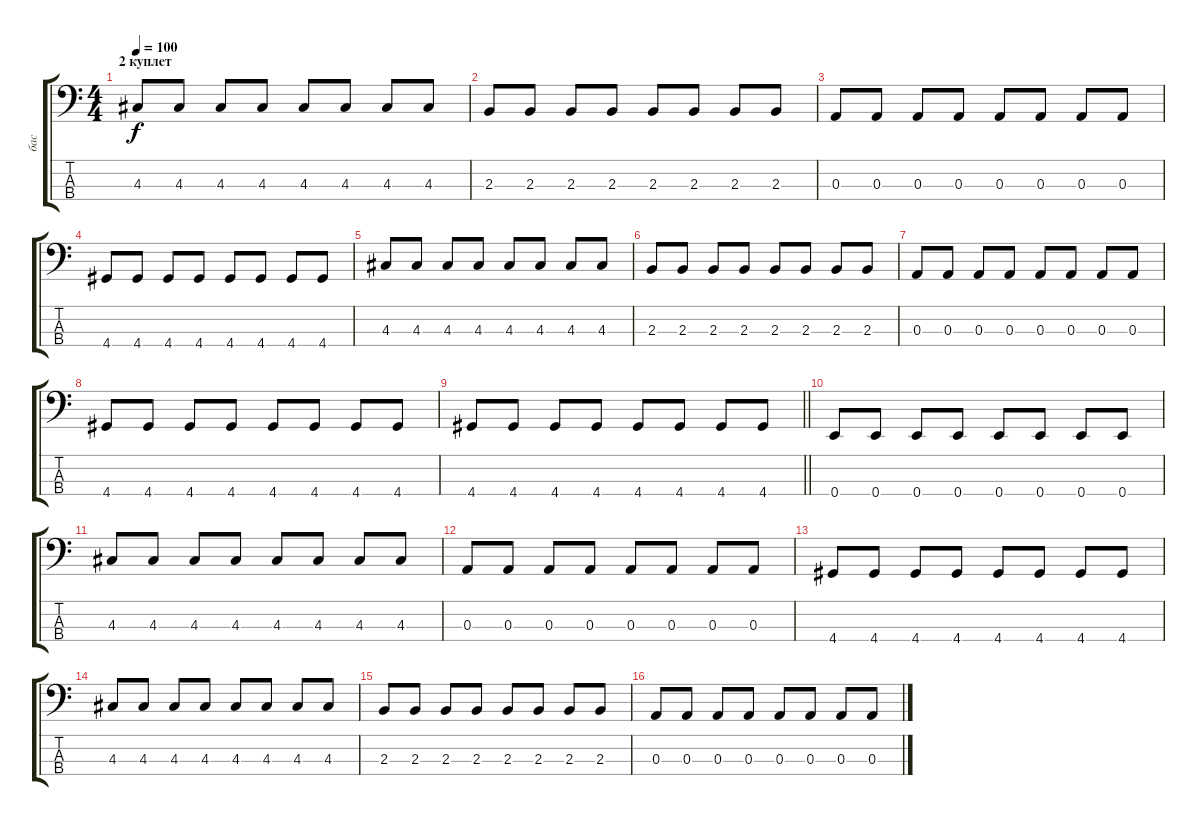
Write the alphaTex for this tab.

\track ("бас" "бас") {instrument electricbassfinger}
\staff {score tabs}
\tuning (G2 D2 A1 E1) {hide}
\ts (4 4)
\section ("" "2 куплет")
\tempo 100
\clef f4
\ks c
4.3.8{dy f} 4.3.8 4.3.8 4.3.8 4.3.8 4.3.8 4.3.8 4.3.8 |
2.3.8 2.3.8 2.3.8 2.3.8 2.3.8 2.3.8 2.3.8 2.3.8 |
0.3.8 0.3.8 0.3.8 0.3.8 0.3.8 0.3.8 0.3.8 0.3.8 |
4.4.8 4.4.8 4.4.8 4.4.8 4.4.8 4.4.8 4.4.8 4.4.8 |
4.3.8 4.3.8 4.3.8 4.3.8 4.3.8 4.3.8 4.3.8 4.3.8 |
2.3.8 2.3.8 2.3.8 2.3.8 2.3.8 2.3.8 2.3.8 2.3.8 |
0.3.8 0.3.8 0.3.8 0.3.8 0.3.8 0.3.8 0.3.8 0.3.8 |
4.4.8 4.4.8 4.4.8 4.4.8 4.4.8 4.4.8 4.4.8 4.4.8 |
\barLineRight lightlight
4.4.8 4.4.8 4.4.8 4.4.8 4.4.8 4.4.8 4.4.8 4.4.8 |
\section ("" "")
0.4.8 0.4.8 0.4.8 0.4.8 0.4.8 0.4.8 0.4.8 0.4.8 |
4.3.8 4.3.8 4.3.8 4.3.8 4.3.8 4.3.8 4.3.8 4.3.8 |
0.3.8 0.3.8 0.3.8 0.3.8 0.3.8 0.3.8 0.3.8 0.3.8 |
4.4.8 4.4.8 4.4.8 4.4.8 4.4.8 4.4.8 4.4.8 4.4.8 |
4.3.8 4.3.8 4.3.8 4.3.8 4.3.8 4.3.8 4.3.8 4.3.8 |
2.3.8 2.3.8 2.3.8 2.3.8 2.3.8 2.3.8 2.3.8 2.3.8 |
0.3.8 0.3.8 0.3.8 0.3.8 0.3.8 0.3.8 0.3.8 0.3.8
